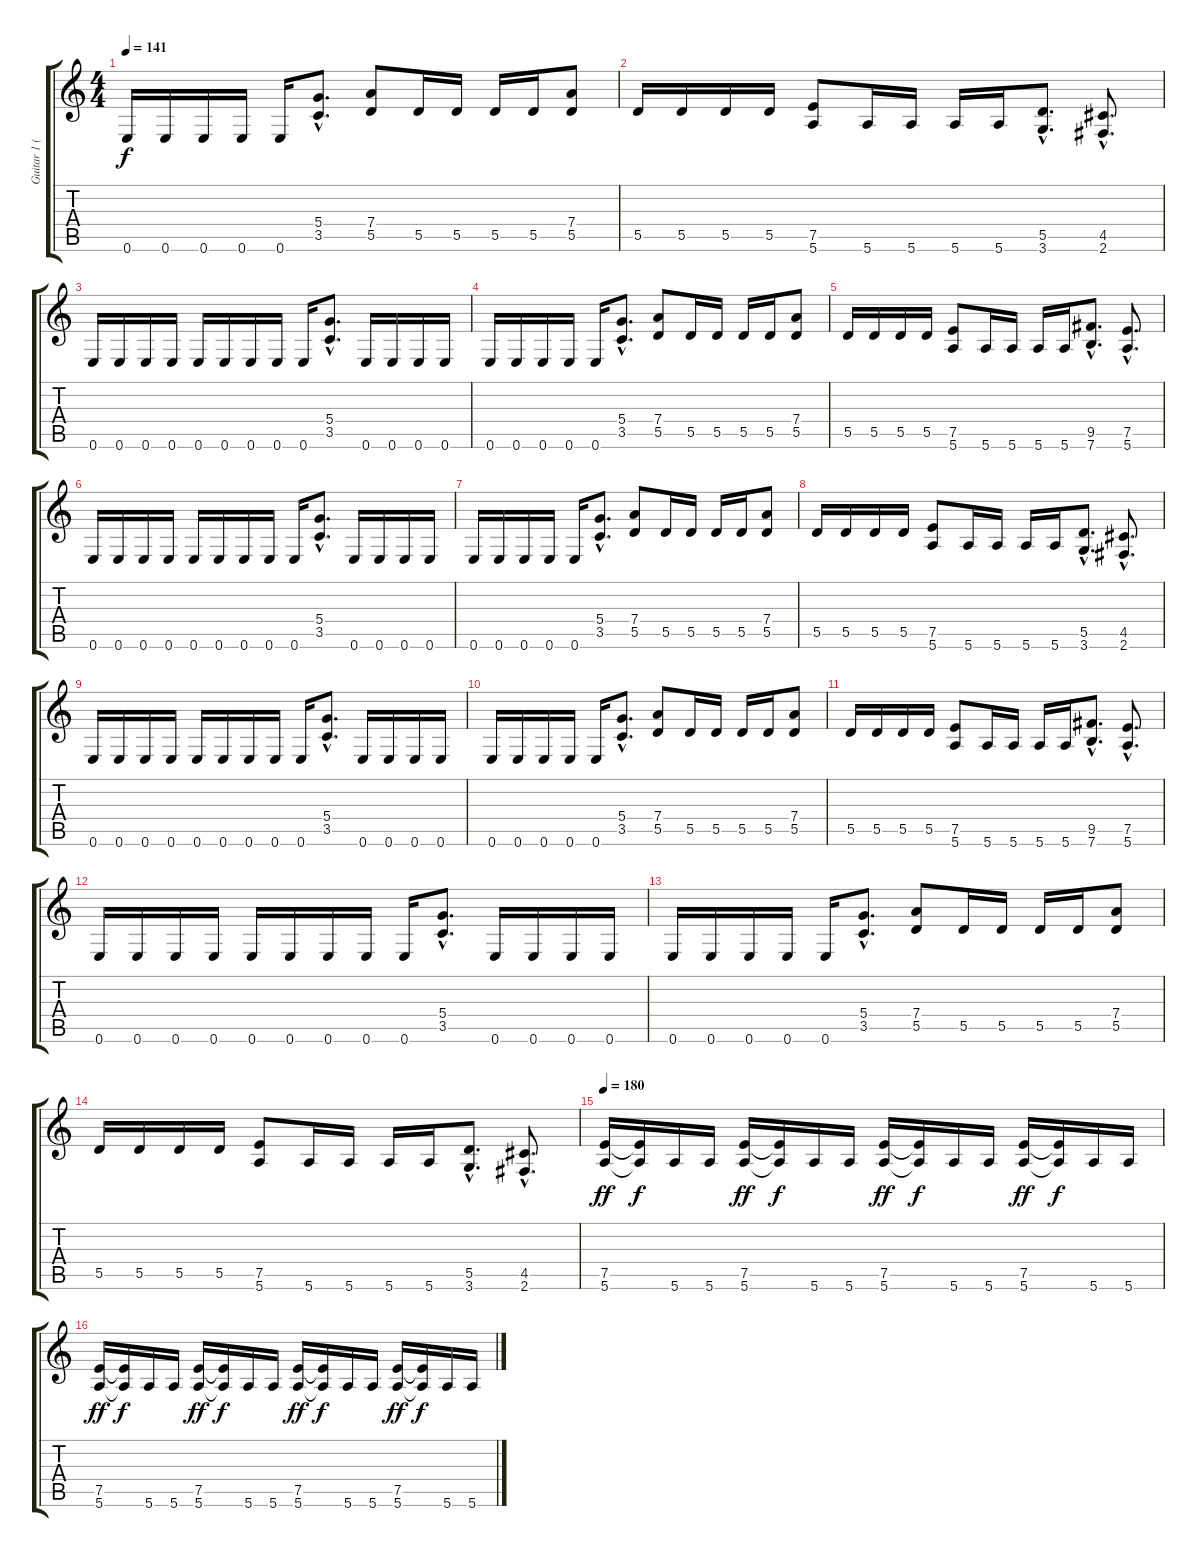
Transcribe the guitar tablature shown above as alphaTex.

\track ("Guitar 1 (Lead)" "Guitar 1 (") {instrument distortionguitar}
\staff {score tabs}
\tuning (E4 B3 G3 D3 A2 E2) {hide}
\ts (4 4)
\tempo 141
\clef g2
\ks c
0.6.16{dy f} 0.6.16 0.6.16 0.6.16 0.6.16 (5.4{hac} 3.5{hac}).8{d} (7.4 5.5).8 5.5.16 5.5.16 5.5.16 5.5.16 (7.4 5.5).8 |
5.5.16 5.5.16 5.5.16 5.5.16 (7.5 5.6).8 5.6.16 5.6.16 5.6.16 5.6.16 (5.5{hac} 3.6{hac}).8{d} (4.5{hac} 2.6{hac}).8{d} |
0.6.16 0.6.16 0.6.16 0.6.16 0.6.16 0.6.16 0.6.16 0.6.16 0.6.16 (5.4{hac} 3.5{hac}).8{d} 0.6.16 0.6.16 0.6.16 0.6.16 |
0.6.16 0.6.16 0.6.16 0.6.16 0.6.16 (5.4{hac} 3.5{hac}).8{d} (7.4 5.5).8 5.5.16 5.5.16 5.5.16 5.5.16 (7.4 5.5).8 |
5.5.16 5.5.16 5.5.16 5.5.16 (7.5 5.6).8 5.6.16 5.6.16 5.6.16 5.6.16 (9.5{hac} 7.6{hac}).8{d} (7.5{hac} 5.6{hac}).8{d} |
0.6.16 0.6.16 0.6.16 0.6.16 0.6.16 0.6.16 0.6.16 0.6.16 0.6.16 (5.4{hac} 3.5{hac}).8{d} 0.6.16 0.6.16 0.6.16 0.6.16 |
0.6.16 0.6.16 0.6.16 0.6.16 0.6.16 (5.4{hac} 3.5{hac}).8{d} (7.4 5.5).8 5.5.16 5.5.16 5.5.16 5.5.16 (7.4 5.5).8 |
5.5.16 5.5.16 5.5.16 5.5.16 (7.5 5.6).8 5.6.16 5.6.16 5.6.16 5.6.16 (5.5{hac} 3.6{hac}).8{d} (4.5{hac} 2.6{hac}).8{d} |
0.6.16 0.6.16 0.6.16 0.6.16 0.6.16 0.6.16 0.6.16 0.6.16 0.6.16 (5.4{hac} 3.5{hac}).8{d} 0.6.16 0.6.16 0.6.16 0.6.16 |
0.6.16 0.6.16 0.6.16 0.6.16 0.6.16 (5.4{hac} 3.5{hac}).8{d} (7.4 5.5).8 5.5.16 5.5.16 5.5.16 5.5.16 (7.4 5.5).8 |
5.5.16 5.5.16 5.5.16 5.5.16 (7.5 5.6).8 5.6.16 5.6.16 5.6.16 5.6.16 (9.5{hac} 7.6{hac}).8{d} (7.5{hac} 5.6{hac}).8{d} |
0.6.16 0.6.16 0.6.16 0.6.16 0.6.16 0.6.16 0.6.16 0.6.16 0.6.16 (5.4{hac} 3.5{hac}).8{d} 0.6.16 0.6.16 0.6.16 0.6.16 |
0.6.16 0.6.16 0.6.16 0.6.16 0.6.16 (5.4{hac} 3.5{hac}).8{d} (7.4 5.5).8 5.5.16 5.5.16 5.5.16 5.5.16 (7.4 5.5).8 |
5.5.16 5.5.16 5.5.16 5.5.16 (7.5 5.6).8 5.6.16 5.6.16 5.6.16 5.6.16 (5.5{hac} 3.6{hac}).8{d} (4.5{hac} 2.6{hac}).8{d} |
\tempo 180
(7.5 5.6).16{dy ff volume 14} (7.5{t} 5.6{t}).16{dy f} 5.6.16 5.6.16 (7.5 5.6).16{dy ff} (7.5{t} 5.6{t}).16{dy f} 5.6.16 5.6.16 (7.5 5.6).16{dy ff} (7.5{t} 5.6{t}).16{dy f} 5.6.16 5.6.16 (7.5 5.6).16{dy ff} (7.5{t} 5.6{t}).16{dy f} 5.6.16 5.6.16 |
(7.5 5.6).16{dy ff} (7.5{t} 5.6{t}).16{dy f} 5.6.16 5.6.16 (7.5 5.6).16{dy ff} (7.5{t} 5.6{t}).16{dy f} 5.6.16 5.6.16 (7.5 5.6).16{dy ff} (7.5{t} 5.6{t}).16{dy f} 5.6.16 5.6.16 (7.5 5.6).16{dy ff} (7.5{t} 5.6{t}).16{dy f} 5.6.16 5.6.16
